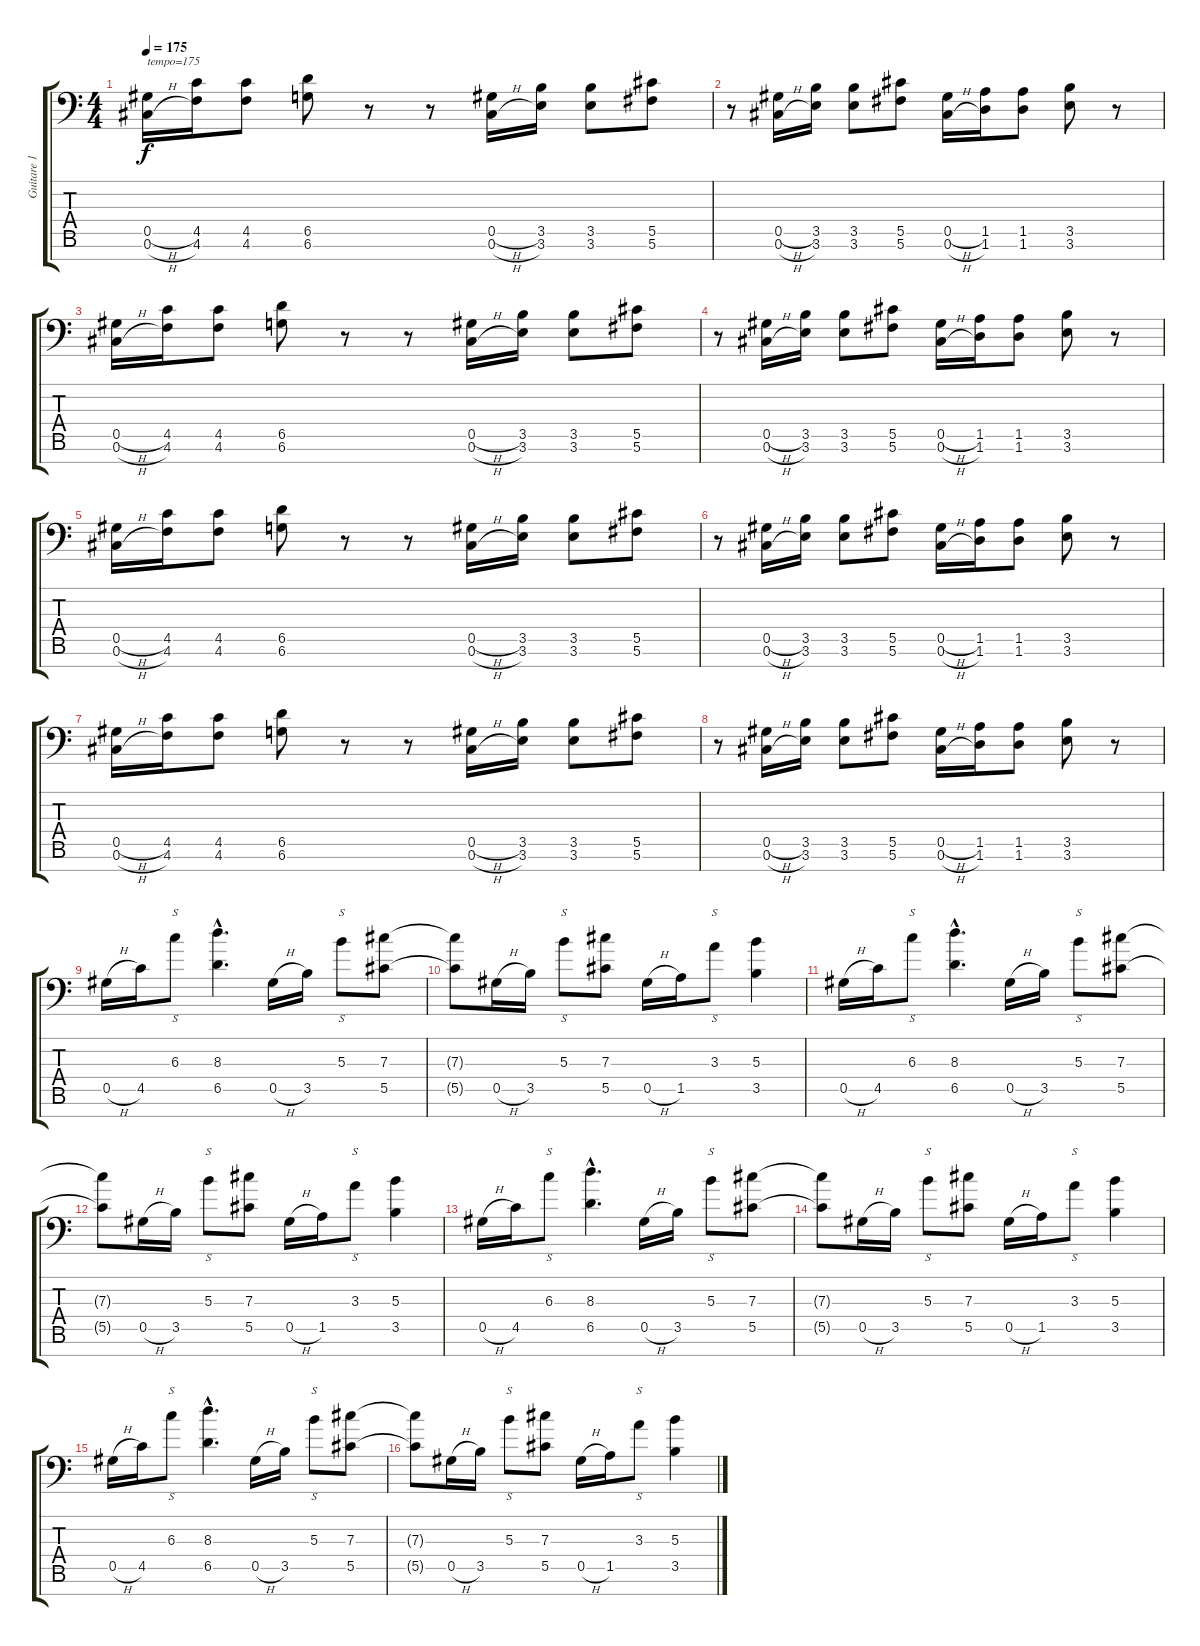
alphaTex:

\track ("Guitare 1" "Guitare 1") {instrument distortionguitar}
\staff {score tabs}
\tuning (Eb4 Bb3 Gb3 Db3 Ab2 Db2 Bb1) {hide}
\ts (4 4)
\tempo 175
\clef f4
\ks c
(0.5{h} 0.6{h}).16{txt "tempo=175" dy f instrument distortionguitar} (4.5 4.6).16 (4.5 4.6).8 (6.5 6.6).8 r.8 r.8 (0.5{h} 0.6{h}).16 (3.5 3.6).16 (3.5 3.6).8 (5.5 5.6).8 |
r.8 (0.5{h} 0.6{h}).16 (3.5 3.6).16 (3.5 3.6).8 (5.5 5.6).8 (0.5{h} 0.6{h}).16 (1.5 1.6).16 (1.5 1.6).8 (3.5 3.6).8 r.8 |
(0.5{h} 0.6{h}).16 (4.5 4.6).16 (4.5 4.6).8 (6.5 6.6).8 r.8 r.8 (0.5{h} 0.6{h}).16 (3.5 3.6).16 (3.5 3.6).8 (5.5 5.6).8 |
r.8 (0.5{h} 0.6{h}).16 (3.5 3.6).16 (3.5 3.6).8 (5.5 5.6).8 (0.5{h} 0.6{h}).16 (1.5 1.6).16 (1.5 1.6).8 (3.5 3.6).8 r.8 |
(0.5{h} 0.6{h}).16 (4.5 4.6).16 (4.5 4.6).8 (6.5 6.6).8 r.8 r.8 (0.5{h} 0.6{h}).16 (3.5 3.6).16 (3.5 3.6).8 (5.5 5.6).8 |
r.8 (0.5{h} 0.6{h}).16 (3.5 3.6).16 (3.5 3.6).8 (5.5 5.6).8 (0.5{h} 0.6{h}).16 (1.5 1.6).16 (1.5 1.6).8 (3.5 3.6).8 r.8 |
(0.5{h} 0.6{h}).16 (4.5 4.6).16 (4.5 4.6).8 (6.5 6.6).8 r.8 r.8 (0.5{h} 0.6{h}).16 (3.5 3.6).16 (3.5 3.6).8 (5.5 5.6).8 |
r.8 (0.5{h} 0.6{h}).16 (3.5 3.6).16 (3.5 3.6).8 (5.5 5.6).8 (0.5{h} 0.6{h}).16 (1.5 1.6).16 (1.5 1.6).8 (3.5 3.6).8 r.8 |
0.5{h}.16 4.5.16 6.3.8{s} (8.3{hac} 6.5{hac}).4{d} 0.5{h}.16 3.5.16 5.3.8{s} (7.3 5.5).8 |
(7.3{t} 5.5{t}).8 0.5{h}.16 3.5.16 5.3.8{s} (7.3 5.5).8 0.5{h}.16 1.5.16 3.3.8{s} (5.3 3.5).4 |
0.5{h}.16 4.5.16 6.3.8{s} (8.3{hac} 6.5{hac}).4{d} 0.5{h}.16 3.5.16 5.3.8{s} (7.3 5.5).8 |
(7.3{t} 5.5{t}).8 0.5{h}.16 3.5.16 5.3.8{s} (7.3 5.5).8 0.5{h}.16 1.5.16 3.3.8{s} (5.3 3.5).4 |
0.5{h}.16 4.5.16 6.3.8{s} (8.3{hac} 6.5{hac}).4{d} 0.5{h}.16 3.5.16 5.3.8{s} (7.3 5.5).8 |
(7.3{t} 5.5{t}).8 0.5{h}.16 3.5.16 5.3.8{s} (7.3 5.5).8 0.5{h}.16 1.5.16 3.3.8{s} (5.3 3.5).4 |
0.5{h}.16 4.5.16 6.3.8{s} (8.3{hac} 6.5{hac}).4{d} 0.5{h}.16 3.5.16 5.3.8{s} (7.3 5.5).8 |
(7.3{t} 5.5{t}).8 0.5{h}.16 3.5.16 5.3.8{s} (7.3 5.5).8 0.5{h}.16 1.5.16 3.3.8{s} (5.3 3.5).4
